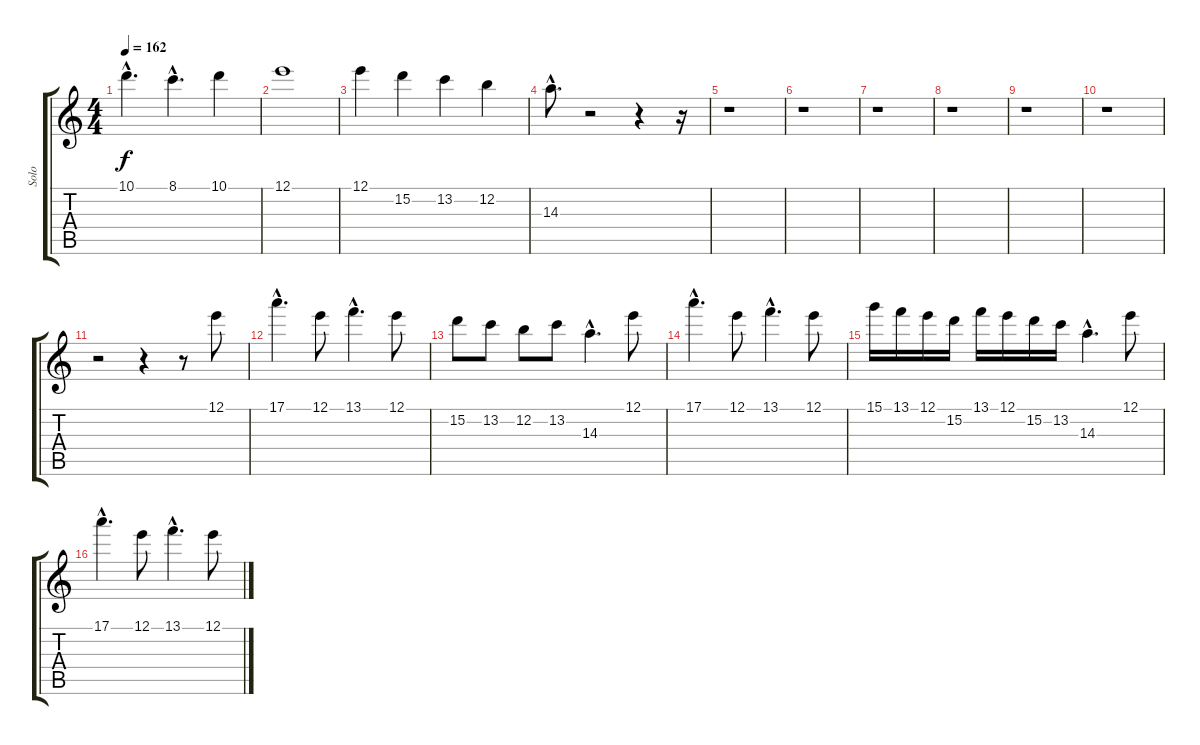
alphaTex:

\track ("Solo" "Solo") {instrument overdrivenguitar}
\staff {score tabs}
\tuning (E4 B3 G3 D3 A2 E2) {hide}
\ts (4 4)
\tempo 162
\clef g2
\ks c
10.1{hac}.4{d dy f} 8.1{hac}.4{d} 10.1.4 |
12.1.1 |
12.1.4 15.2.4 13.2.4 12.2.4 |
\section ("" "")
14.3{hac}.8{d} r.2 r.4 r.16 |
r.1 |
r.1 |
r.1 |
r.1 |
r.1 |
r.1 |
r.2 r.4 r.8 12.1.8 |
\section ("" "")
17.1{hac}.4{d} 12.1.8 13.1{hac}.4{d} 12.1.8 |
15.2.8 13.2.8 12.2.8 13.2.8 14.3{hac}.4{d} 12.1.8 |
17.1{hac}.4{d} 12.1.8 13.1{hac}.4{d} 12.1.8 |
15.1.16 13.1.16 12.1.16 15.2.16 13.1.16 12.1.16 15.2.16 13.2.16 14.3{hac}.4{d} 12.1.8 |
17.1{hac}.4{d} 12.1.8 13.1{hac}.4{d} 12.1.8
